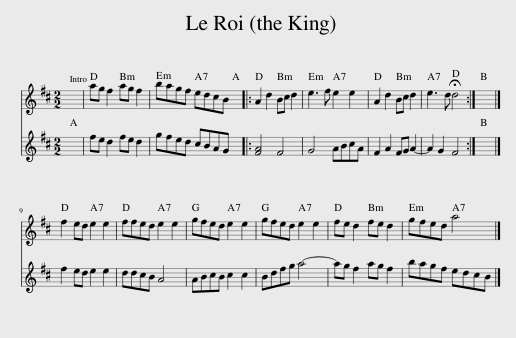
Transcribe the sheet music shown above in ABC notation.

X:1
%%score 1 2
L:1/8
M:2/2
I:linebreak $
K:D
V:1 treble
V:2 treble
V:1
 x8 | ag f2 ag f2 | bagf edcB |: A2 d2 Bc d2 | e3 f e2 e2 | %5
 A2 d2 Bc d2 | e3 d !fermata!d4 :| x8 |]$ f2 ed e2 e2 | ffed e2 e2 | %10
 gfed e2 e2 | gfed e2 e2 | fe d2 fe d2 | gfed a4 |] %14
V:2
 x8 | fe d2 fe d2 | gfed cBAG |: [FA]4 F4 | G4 ABcA | %5
 F2 A2 FG A2- | A2 G2 F4 :| x8 |]$ f2 ed e2 e2 | ddcB A4 | %10
 ABcB c2 c2 | Bdfg a4- | ag f2 ag f2 | bagf edcB |] %14
